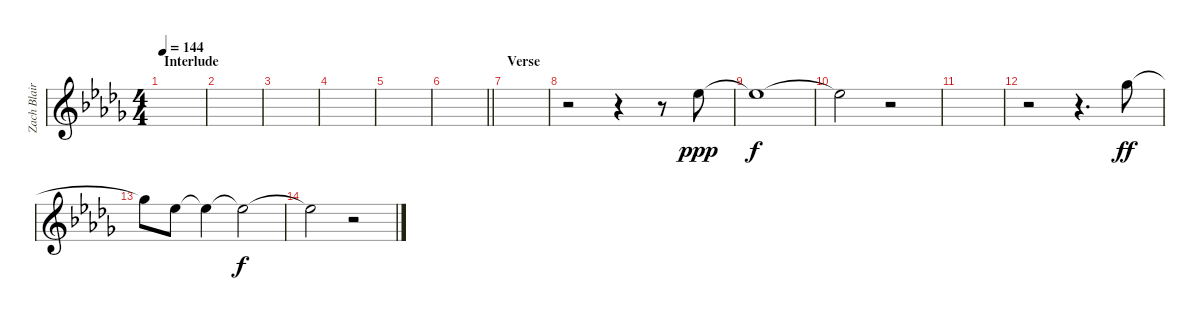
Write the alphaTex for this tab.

\track ("Zach Blair - Vocals" "Zach Blair") {instrument distortionguitar}
\staff {score}
\tuning (E4 B3 G3 D3 A2 E2) {hide}
\ts (4 4)
\section ("" "Interlude")
\tempo 144
\clef g2
\ks db
|
|
|
|
|
\barLineRight lightlight
|
\section ("" "Verse")
|
r.2 r.4 r.8 8.3.8{dy ppp} |
8.3{t}.1{dy f} |
8.3{t}.2 r.2 |
|
r.2 r.4{d} 11.3.8{dy ff} |
11.3{t}.8 13.4.8 13.4{t}.4 13.4{t}.2{dy f} |
13.4{t}.2 r.2
